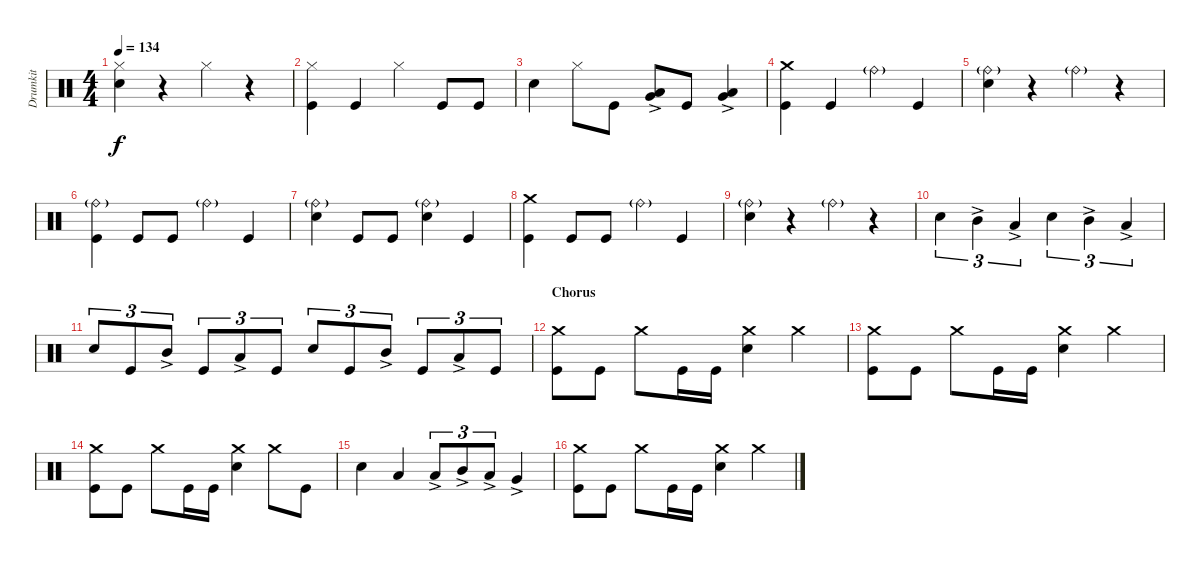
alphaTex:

\track ("Drumkit" "Drumkit") {instrument percussion}
\staff {score}
\articulation defaults
\ts (4 4)
\tempo 134
\clef neutral
\ks c
("Snare (hit) 2" "Hi-Hat (closed)").4{dy f} r.4 "Hi-Hat (closed)".4 r.4 |
("Kick (hit)" "Hi-Hat (closed)").4 "Kick (hit)".4 "Hi-Hat (closed)".4 "Kick (hit)".8 "Kick (hit)".8 |
"Snare (hit) 2".4 "Hi-Hat (closed)".8 "Kick (hit)".8 ("Low Tom (hit)"{ac} "Very Low Tom (hit)"{ac}).8 "Kick (hit)".8 ("Low Tom (hit)"{ac} "Very Low Tom (hit)"{ac}).4 |
("Kick (hit)" "Crash medium (hit)").4 "Kick (hit)".4 "Ride (bell)"{g}.4 "Kick (hit)".4 |
("Snare (hit) 2" "Ride (bell)"{g}).4 r.4 "Ride (bell)"{g}.4 r.4 |
("Kick (hit)" "Ride (bell)"{g}).4 "Kick (hit)".8 "Kick (hit)".8 "Ride (bell)"{g}.4 "Kick (hit)".4 |
("Snare (hit) 2" "Ride (bell)"{g}).4 "Kick (hit)".8 "Kick (hit)".8 ("Ride (bell)"{g} "Snare (hit) 2").4 "Kick (hit)".4 |
("Kick (hit)" "Crash medium (hit)").4 "Kick (hit)".8 "Kick (hit)".8 "Ride (bell)"{g}.4 "Kick (hit)".4 |
("Snare (hit) 2" "Ride (bell)"{g}).4 r.4 "Ride (bell)"{g}.4 r.4 |
"Snare (hit) 2".4{tu (3 2)} "Mid Tom (hit)"{ac}.4{tu (3 2)} "Low Tom (hit)"{ac}.4{tu (3 2)} "Snare (hit) 2".4{tu (3 2)} "Mid Tom (hit)"{ac}.4{tu (3 2)} "Low Tom (hit)"{ac}.4{tu (3 2)} |
"Snare (hit) 2".8{tu (3 2)} "Kick (hit)".8{tu (3 2)} "Mid Tom (hit)"{ac}.8{tu (3 2)} "Kick (hit)".8{tu (3 2)} "Low Tom (hit)"{ac}.8{tu (3 2)} "Kick (hit)".8{tu (3 2)} "Snare (hit) 2".8{tu (3 2)} "Kick (hit)".8{tu (3 2)} "Mid Tom (hit)"{ac}.8{tu (3 2)} "Kick (hit)".8{tu (3 2)} "Low Tom (hit)"{ac}.8{tu (3 2)} "Kick (hit)".8{tu (3 2)} |
\section ("" "Chorus")
("Kick (hit)" "Crash medium (hit)").8 "Kick (hit)".8 "Crash medium (hit)".8 "Kick (hit)".16 "Kick (hit)".16 ("Snare (hit) 2" "Crash medium (hit)").4 "Crash medium (hit)".4 |
("Kick (hit)" "Crash medium (hit)").8 "Kick (hit)".8 "Crash medium (hit)".8 "Kick (hit)".16 "Kick (hit)".16 ("Snare (hit) 2" "Crash medium (hit)").4 "Crash medium (hit)".4 |
("Kick (hit)" "Crash medium (hit)").8 "Kick (hit)".8 "Crash medium (hit)".8 "Kick (hit)".16 "Kick (hit)".16 ("Snare (hit) 2" "Crash medium (hit)").4 "Crash medium (hit)".8 "Kick (hit)".8 |
"Snare (hit) 2".4 "Low Tom (hit)".4 "Low Tom (hit)"{ac}.8{tu (3 2)} "Mid Tom (hit)"{ac}.8{tu (3 2)} "Low Tom (hit)"{ac}.8{tu (3 2)} "Very Low Tom (hit)"{ac}.4 |
("Kick (hit)" "Crash medium (hit)").8 "Kick (hit)".8 "Crash medium (hit)".8 "Kick (hit)".16 "Kick (hit)".16 ("Snare (hit) 2" "Crash medium (hit)").4 "Crash medium (hit)".4
